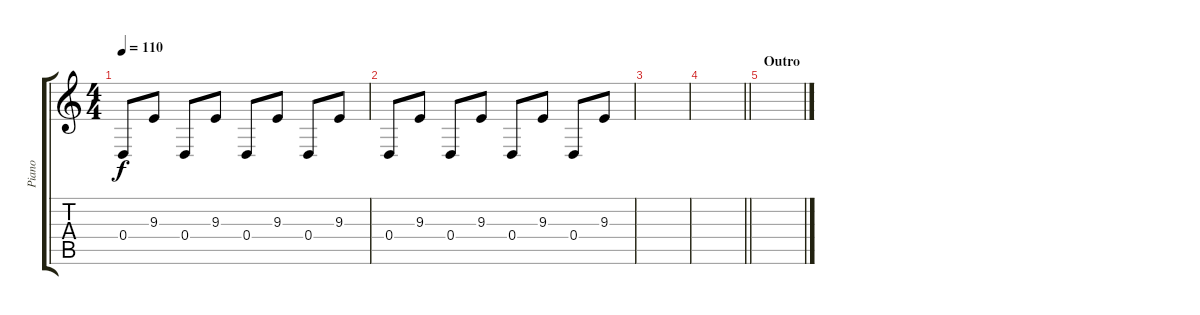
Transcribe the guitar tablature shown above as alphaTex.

\track ("Piano" "Piano") {instrument acousticgrandpiano}
\staff {score tabs}
\tuning (E4 B3 G3 D3 A2 E2) {hide}
\ts (4 4)
\tempo 110
\clef g2
\ks c
0.4.8{dy f} 9.3.8 0.4.8 9.3.8 0.4.8 9.3.8 0.4.8 9.3.8 |
0.4.8 9.3.8 0.4.8 9.3.8 0.4.8 9.3.8 0.4.8 9.3.8 |
|
\barLineRight lightlight
|
\section ("" "Outro")
